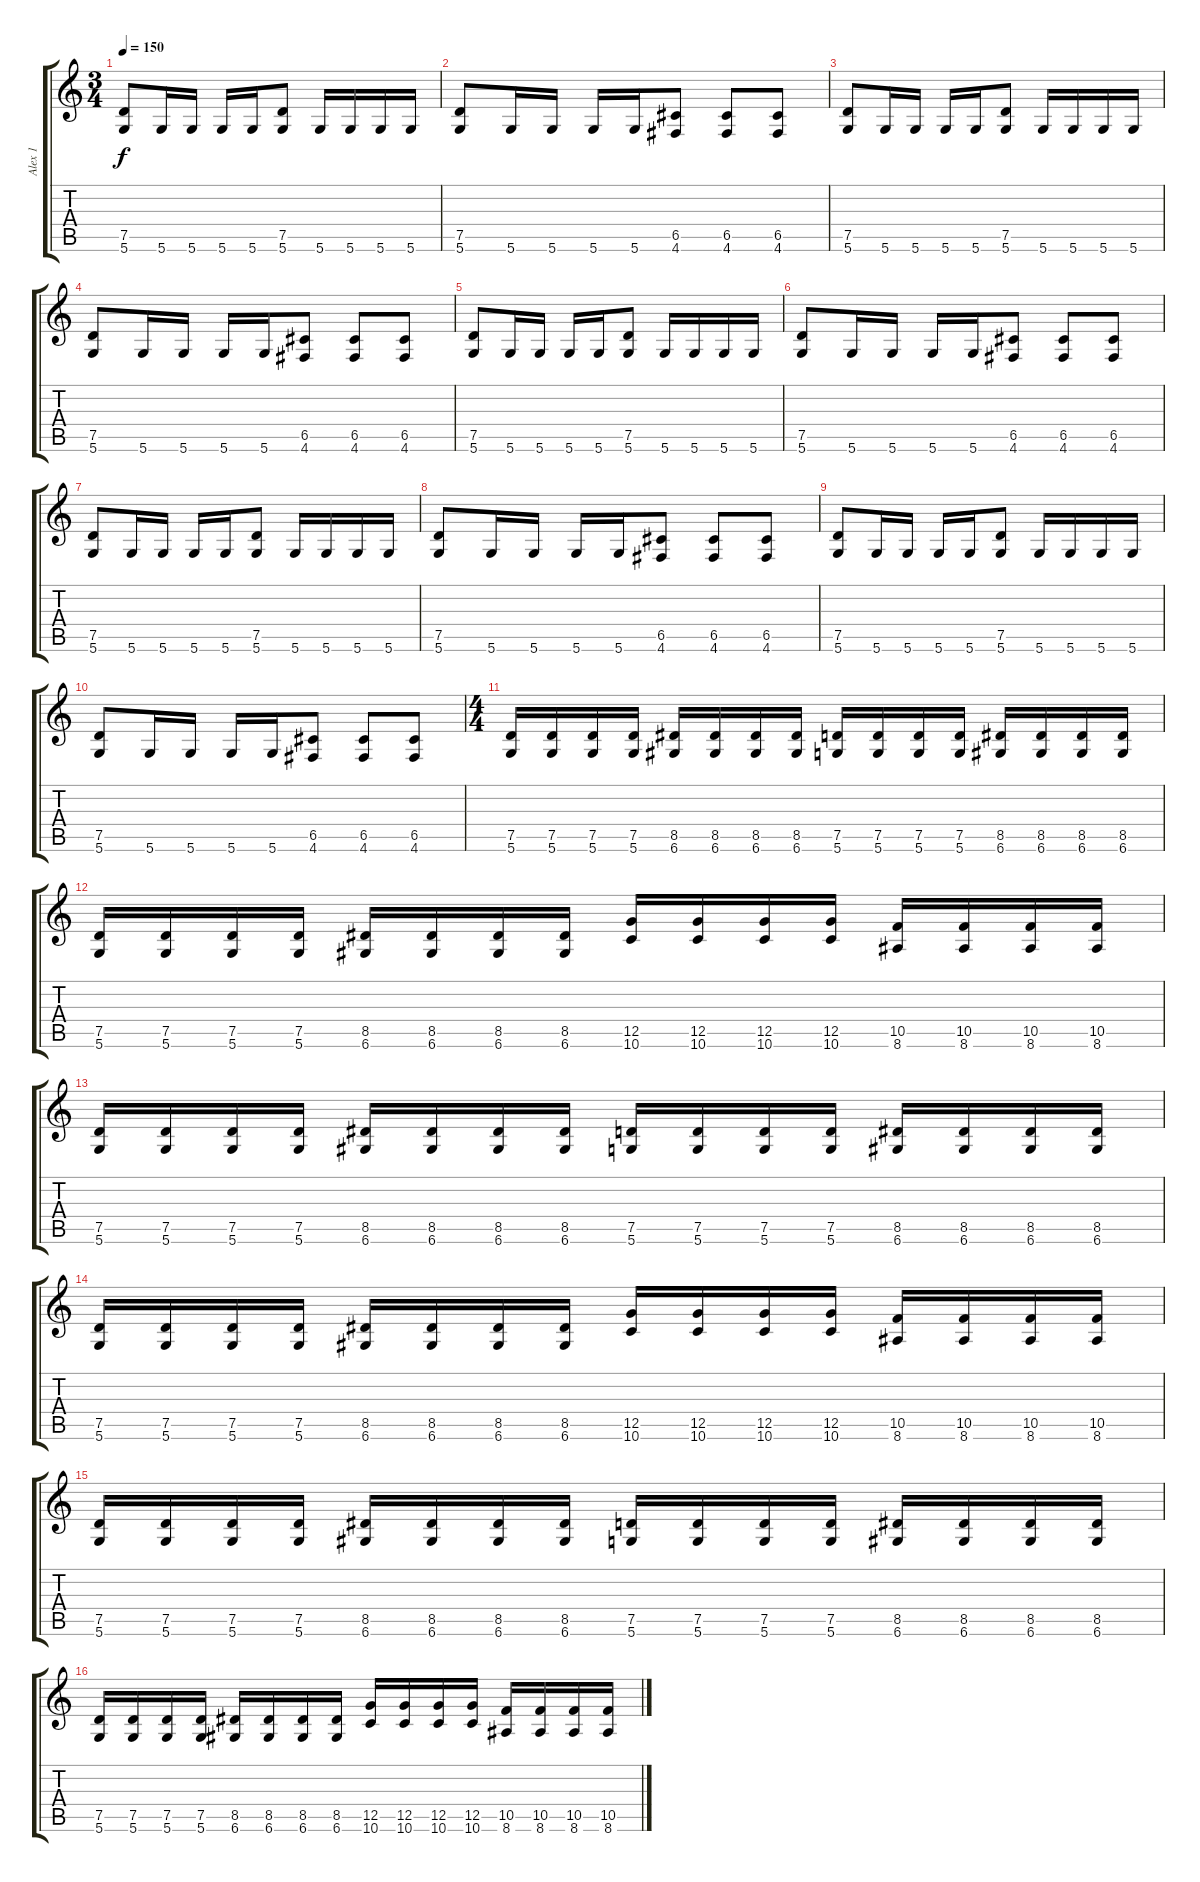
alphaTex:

\track ("Alex 1" "Alex 1") {instrument distortionguitar}
\staff {score tabs}
\tuning (D4 A3 F3 C3 G2 D2) {hide}
\ts (3 4)
\tempo 150
\clef g2
\ks c
(7.5 5.6).8{dy f} 5.6.16 5.6.16 5.6.16 5.6.16 (7.5 5.6).8 5.6.16 5.6.16 5.6.16 5.6.16 |
(7.5 5.6).8 5.6.16 5.6.16 5.6.16 5.6.16 (6.5 4.6).8 (6.5 4.6).8 (6.5 4.6).8 |
(7.5 5.6).8 5.6.16 5.6.16 5.6.16 5.6.16 (7.5 5.6).8 5.6.16 5.6.16 5.6.16 5.6.16 |
(7.5 5.6).8 5.6.16 5.6.16 5.6.16 5.6.16 (6.5 4.6).8 (6.5 4.6).8 (6.5 4.6).8 |
(7.5 5.6).8 5.6.16 5.6.16 5.6.16 5.6.16 (7.5 5.6).8 5.6.16 5.6.16 5.6.16 5.6.16 |
(7.5 5.6).8 5.6.16 5.6.16 5.6.16 5.6.16 (6.5 4.6).8 (6.5 4.6).8 (6.5 4.6).8 |
(7.5 5.6).8 5.6.16 5.6.16 5.6.16 5.6.16 (7.5 5.6).8 5.6.16 5.6.16 5.6.16 5.6.16 |
(7.5 5.6).8 5.6.16 5.6.16 5.6.16 5.6.16 (6.5 4.6).8 (6.5 4.6).8 (6.5 4.6).8 |
(7.5 5.6).8 5.6.16 5.6.16 5.6.16 5.6.16 (7.5 5.6).8 5.6.16 5.6.16 5.6.16 5.6.16 |
(7.5 5.6).8 5.6.16 5.6.16 5.6.16 5.6.16 (6.5 4.6).8 (6.5 4.6).8 (6.5 4.6).8 |
\ts (4 4)
(7.5 5.6).16 (7.5 5.6).16 (7.5 5.6).16 (7.5 5.6).16 (8.5 6.6).16 (8.5 6.6).16 (8.5 6.6).16 (8.5 6.6).16 (7.5 5.6).16 (7.5 5.6).16 (7.5 5.6).16 (7.5 5.6).16 (8.5 6.6).16 (8.5 6.6).16 (8.5 6.6).16 (8.5 6.6).16 |
(7.5 5.6).16 (7.5 5.6).16 (7.5 5.6).16 (7.5 5.6).16 (8.5 6.6).16 (8.5 6.6).16 (8.5 6.6).16 (8.5 6.6).16 (12.5 10.6).16 (12.5 10.6).16 (12.5 10.6).16 (12.5 10.6).16 (10.5 8.6).16 (10.5 8.6).16 (10.5 8.6).16 (10.5 8.6).16 |
(7.5 5.6).16 (7.5 5.6).16 (7.5 5.6).16 (7.5 5.6).16 (8.5 6.6).16 (8.5 6.6).16 (8.5 6.6).16 (8.5 6.6).16 (7.5 5.6).16 (7.5 5.6).16 (7.5 5.6).16 (7.5 5.6).16 (8.5 6.6).16 (8.5 6.6).16 (8.5 6.6).16 (8.5 6.6).16 |
(7.5 5.6).16 (7.5 5.6).16 (7.5 5.6).16 (7.5 5.6).16 (8.5 6.6).16 (8.5 6.6).16 (8.5 6.6).16 (8.5 6.6).16 (12.5 10.6).16 (12.5 10.6).16 (12.5 10.6).16 (12.5 10.6).16 (10.5 8.6).16 (10.5 8.6).16 (10.5 8.6).16 (10.5 8.6).16 |
(7.5 5.6).16 (7.5 5.6).16 (7.5 5.6).16 (7.5 5.6).16 (8.5 6.6).16 (8.5 6.6).16 (8.5 6.6).16 (8.5 6.6).16 (7.5 5.6).16 (7.5 5.6).16 (7.5 5.6).16 (7.5 5.6).16 (8.5 6.6).16 (8.5 6.6).16 (8.5 6.6).16 (8.5 6.6).16 |
(7.5 5.6).16 (7.5 5.6).16 (7.5 5.6).16 (7.5 5.6).16 (8.5 6.6).16 (8.5 6.6).16 (8.5 6.6).16 (8.5 6.6).16 (12.5 10.6).16 (12.5 10.6).16 (12.5 10.6).16 (12.5 10.6).16 (10.5 8.6).16 (10.5 8.6).16 (10.5 8.6).16 (10.5 8.6).16
